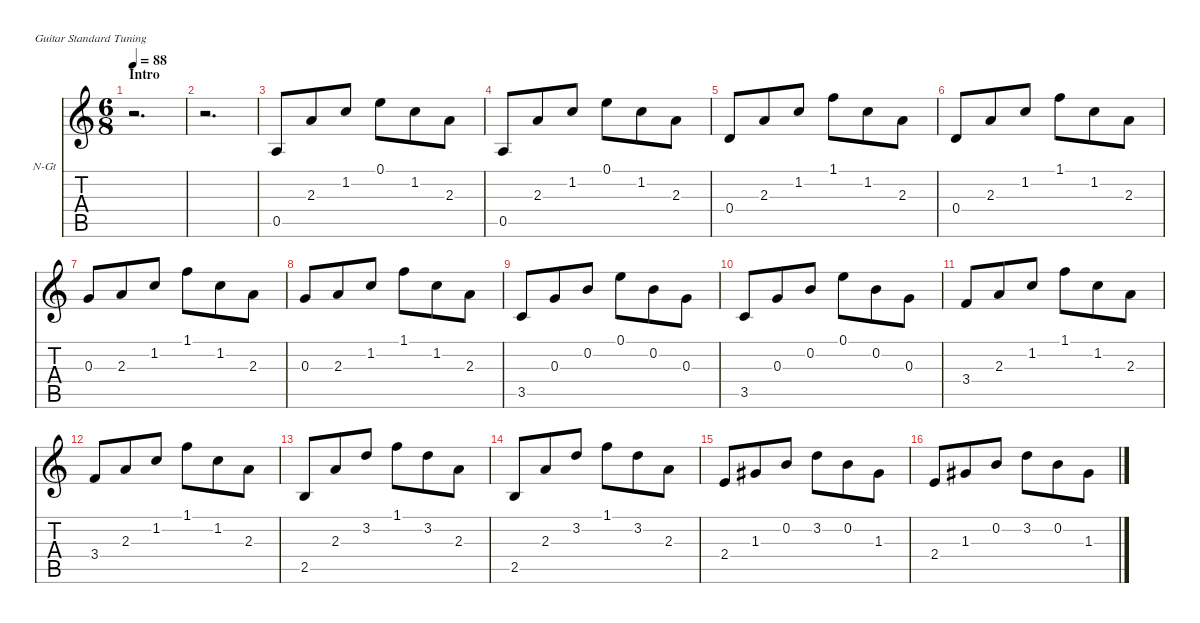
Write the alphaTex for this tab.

\hideDynamics
\bracketExtendMode nobrackets
\firstSystemTrackNameOrientation horizontal
\otherSystemsTrackNameOrientation horizontal
\track ("E.Guitar            " "N-Gt") {instrument acousticguitarnylon}
\staff {score tabs}
\tuning (E4 B3 G3 D3 A2 E2)
\ts (6 8)
\section ("" "Intro")
\tempo 88
\clef g2
\ks c
r.2{d dy mf instrument acousticguitarnylon} |
r.2{d} |
0.5.8 2.3.8 1.2.8 0.1.8 1.2.8 2.3.8 |
0.5.8 2.3.8 1.2.8 0.1.8 1.2.8 2.3.8 |
0.4.8 2.3.8 1.2.8 1.1.8 1.2.8 2.3.8 |
0.4.8 2.3.8 1.2.8 1.1.8 1.2.8 2.3.8 |
0.3.8 2.3.8 1.2.8 1.1.8 1.2.8 2.3.8 |
0.3.8 2.3.8 1.2.8 1.1.8 1.2.8 2.3.8 |
3.5.8 0.3.8 0.2.8 0.1.8 0.2.8 0.3.8 |
3.5.8 0.3.8 0.2.8 0.1.8 0.2.8 0.3.8 |
3.4.8 2.3.8 1.2.8 1.1.8 1.2.8 2.3.8 |
3.4.8 2.3.8 1.2.8 1.1.8 1.2.8 2.3.8 |
2.5.8 2.3.8 3.2.8 1.1.8 3.2.8 2.3.8 |
2.5.8 2.3.8 3.2.8 1.1.8 3.2.8 2.3.8 |
2.4.8 1.3{acc #}.8 0.2.8 3.2.8 0.2.8 1.3{acc #}.8 |
2.4.8 1.3{acc #}.8 0.2.8 3.2.8 0.2.8 1.3{acc #}.8
